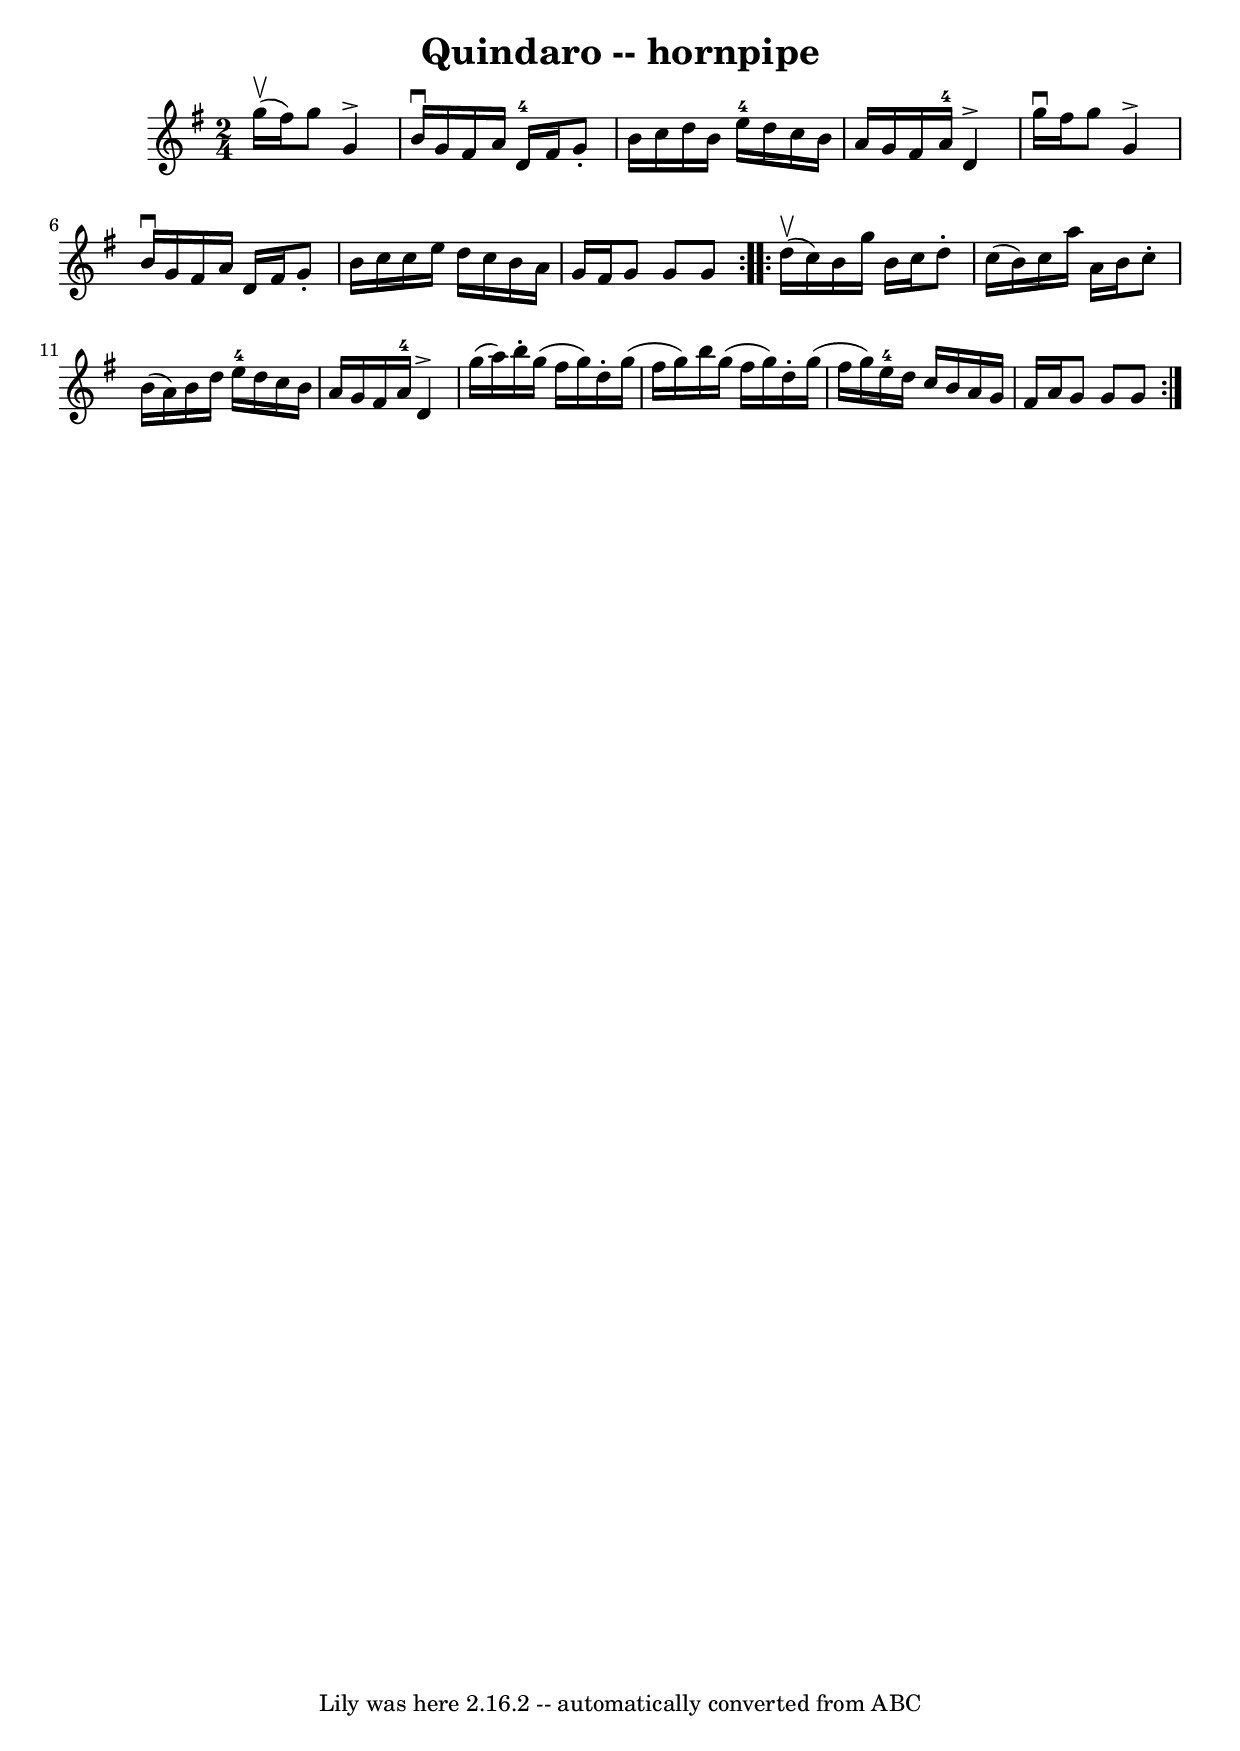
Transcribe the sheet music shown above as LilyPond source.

\version "2.7.40"
\include "Mammoth.ily"
\header {
	%% book = "Cole's 1000 Fiddle Tunes"
	crossRefNumber = "1"
	footnotes = "\\\\\\\\QUINDARO HORNPIPE -- First and 3d couples balance, swing 6 hands half round;\\\\balance again, swing 6 hands round to place; First couple down the centre;\\\\back, cast off, right and left 4."
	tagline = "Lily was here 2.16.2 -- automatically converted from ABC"
	title = "Quindaro -- hornpipe"
}
voicedefault =  {


\repeat volta 2 {
\time 2/4 
\key g \major g''16 (^\upbow fis''16)       |
 g''8  
 g'4^\accent b'16^\downbow g'16    |
 fis'16 a'16 d'16 
-4 fis'16 g'8 -. b'16 c''16    |
 d''16 b'16 e''16 
-4 d''16 c''16 b'16 a'16 g'16    |
 fis'16 a'16-4 
 d'4^\accent g''16^\downbow fis''16    |
     |
 g''8    
g'4^\accent b'16^\downbow g'16    |
 fis'16 a'16 d'16    
fis'16 g'8 -. b'16 c''16    |
 c''16 e''16 d''16 c''16 
 b'16 a'16 g'16 fis'16    |
 g'8 g'8 g'8    }     
\repeat volta 2 { d''16 (^\upbow c''16)       |
 b'16 g''16 
 b'16 c''16 d''8 -. c''16 (b'16)   |
 c''16 a''16    
a'16 b'16 c''8 -. b'16 (a'16)   |
 b'16 d''16 e''16 
-4 d''16 c''16 b'16 a'16 g'16    |
 fis'16 a'16-4 
 d'4^\accent g''16 (a''16)   |
     |
 b''16 -. g''16 
(fis''16 g''16) d''16 -. g''16 (fis''16 g''16)   |
 
 b''16 g''16 (fis''16 g''16) d''16 -. g''16 (fis''16    
g''16)   |
 e''16-4 d''16 c''16 b'16 a'16 g'16    
fis'16 a'16    |
 g'8 g'8 g'8    }   
}

\score{
    <<

	\context Staff="default"
	{
	    \voicedefault 
	}

    >>
	\layout {
	}
	\midi {}
}
